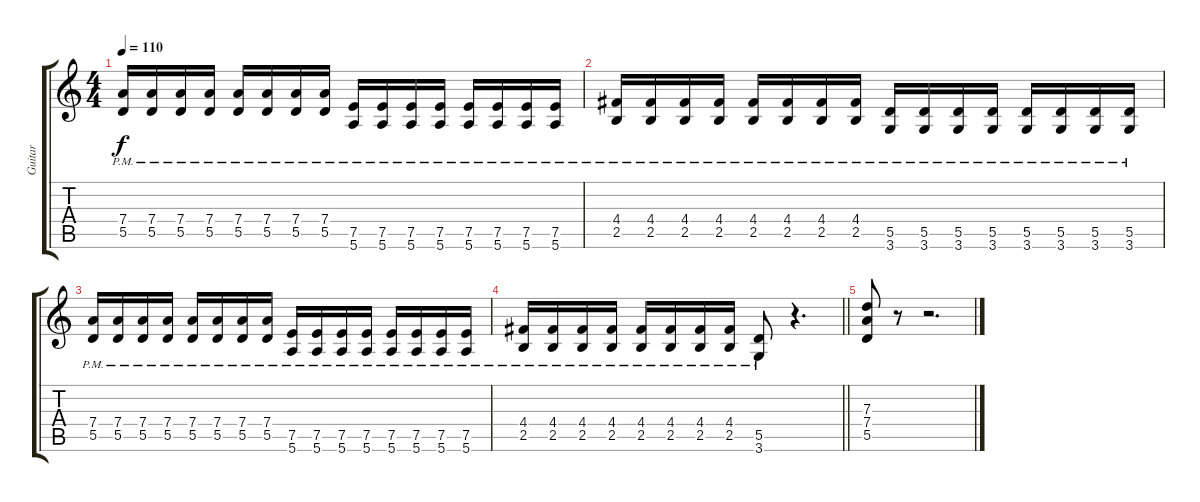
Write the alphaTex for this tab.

\track ("Guitar" "Guitar") {instrument distortionguitar}
\staff {score tabs}
\tuning (E4 B3 G3 D3 A2 E2) {hide}
\ts (4 4)
\tempo 110
\clef g2
\ks c
(7.4{pm} 5.5{pm}).16{dy f} (7.4{pm} 5.5{pm}).16 (7.4{pm} 5.5{pm}).16 (7.4{pm} 5.5{pm}).16 (7.4{pm} 5.5{pm}).16 (7.4{pm} 5.5{pm}).16 (7.4{pm} 5.5{pm}).16 (7.4{pm} 5.5{pm}).16 (7.5{pm} 5.6{pm}).16 (7.5{pm} 5.6{pm}).16 (7.5{pm} 5.6{pm}).16 (7.5{pm} 5.6{pm}).16 (7.5{pm} 5.6{pm}).16 (7.5{pm} 5.6{pm}).16 (7.5{pm} 5.6{pm}).16 (7.5{pm} 5.6{pm}).16 |
(4.4{pm} 2.5{pm}).16 (4.4{pm} 2.5{pm}).16 (4.4{pm} 2.5{pm}).16 (4.4{pm} 2.5{pm}).16 (4.4{pm} 2.5{pm}).16 (4.4{pm} 2.5{pm}).16 (4.4{pm} 2.5{pm}).16 (4.4{pm} 2.5{pm}).16 (5.5{pm} 3.6{pm}).16 (5.5{pm} 3.6{pm}).16 (5.5{pm} 3.6{pm}).16 (5.5{pm} 3.6{pm}).16 (5.5{pm} 3.6{pm}).16 (5.5{pm} 3.6{pm}).16 (5.5{pm} 3.6{pm}).16 (5.5{pm} 3.6{pm}).16 |
(7.4{pm} 5.5{pm}).16 (7.4{pm} 5.5{pm}).16 (7.4{pm} 5.5{pm}).16 (7.4{pm} 5.5{pm}).16 (7.4{pm} 5.5{pm}).16 (7.4{pm} 5.5{pm}).16 (7.4{pm} 5.5{pm}).16 (7.4{pm} 5.5{pm}).16 (7.5{pm} 5.6{pm}).16 (7.5{pm} 5.6{pm}).16 (7.5{pm} 5.6{pm}).16 (7.5{pm} 5.6{pm}).16 (7.5{pm} 5.6{pm}).16 (7.5{pm} 5.6{pm}).16 (7.5{pm} 5.6{pm}).16 (7.5{pm} 5.6{pm}).16 |
\barLineRight lightlight
(4.4{pm} 2.5{pm}).16 (4.4{pm} 2.5{pm}).16 (4.4{pm} 2.5{pm}).16 (4.4{pm} 2.5{pm}).16 (4.4{pm} 2.5{pm}).16 (4.4{pm} 2.5{pm}).16 (4.4{pm} 2.5{pm}).16 (4.4{pm} 2.5{pm}).16 (5.5{pm} 3.6{pm}).8 r.4{d} |
(7.3 7.4 5.5).8 r.8 r.2{d}
